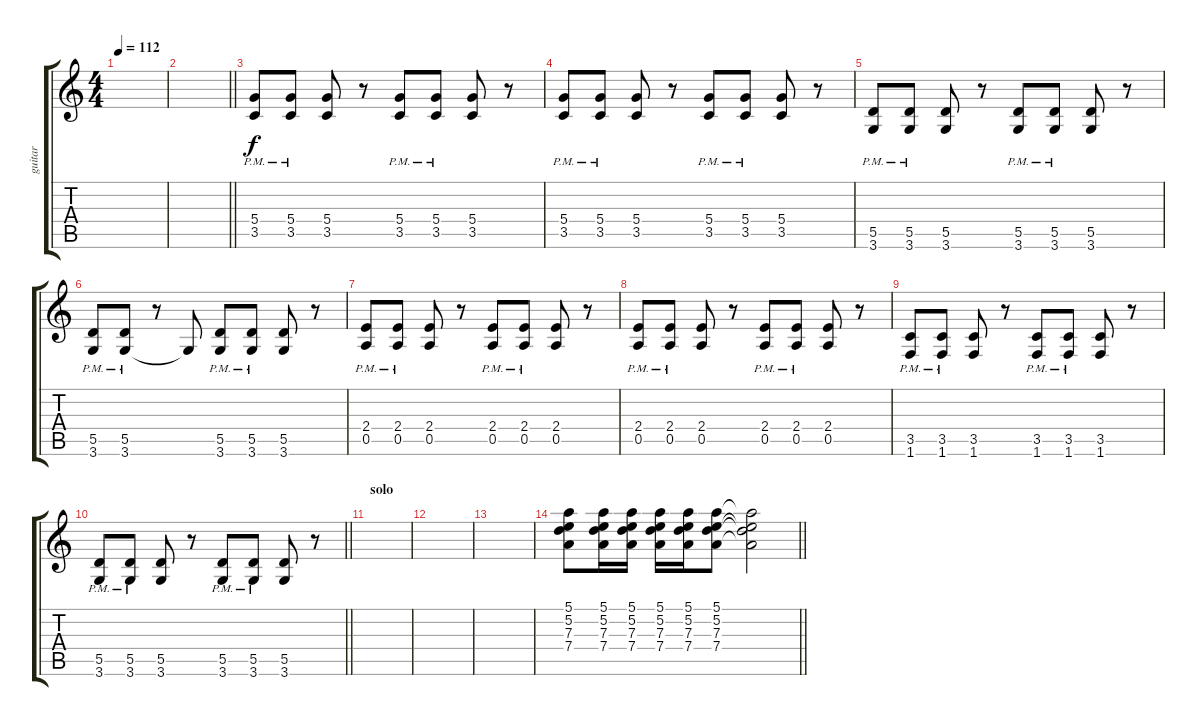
\track ("guitar" "guitar") {instrument electricguitarclean}
\staff {score tabs}
\tuning (E4 B3 G3 D3 A2 E2) {hide}
\ts (4 4)
\tempo 112
\clef g2
\ks c
|
\barLineRight lightlight
|
(5.4{pm} 3.5{pm}).8{instrument distortionguitar} (5.4{pm} 3.5{pm}).8 (5.4 3.5).8 r.8 (5.4{pm} 3.5{pm}).8 (5.4{pm} 3.5{pm}).8 (5.4 3.5).8 r.8 |
(5.4{pm} 3.5{pm}).8 (5.4{pm} 3.5{pm}).8 (5.4 3.5).8 r.8 (5.4{pm} 3.5{pm}).8 (5.4{pm} 3.5{pm}).8 (5.4 3.5).8 r.8 |
(5.5{pm} 3.6{pm}).8 (5.5{pm} 3.6{pm}).8 (5.5 3.6).8 r.8 (5.5{pm} 3.6{pm}).8 (5.5{pm} 3.6{pm}).8 (5.5 3.6).8 r.8 |
(5.5{pm} 3.6{pm}).8 (5.5{pm} 3.6{pm}).8 r.8 3.6{t}.8 (5.5{pm} 3.6{pm}).8 (5.5{pm} 3.6{pm}).8 (5.5 3.6).8 r.8 |
(2.4{pm} 0.5{pm}).8 (2.4{pm} 0.5{pm}).8 (2.4 0.5).8 r.8 (2.4{pm} 0.5{pm}).8 (2.4{pm} 0.5{pm}).8 (2.4 0.5).8 r.8 |
(2.4{pm} 0.5{pm}).8 (2.4{pm} 0.5{pm}).8 (2.4 0.5).8 r.8 (2.4{pm} 0.5{pm}).8 (2.4{pm} 0.5{pm}).8 (2.4 0.5).8 r.8 |
(3.5{pm} 1.6{pm}).8 (3.5{pm} 1.6{pm}).8 (3.5 1.6).8 r.8 (3.5{pm} 1.6{pm}).8 (3.5{pm} 1.6{pm}).8 (3.5 1.6).8 r.8 |
\barLineRight lightlight
(5.5{pm} 3.6{pm}).8 (5.5{pm} 3.6{pm}).8 (5.5 3.6).8 r.8 (5.5{pm} 3.6{pm}).8 (5.5{pm} 3.6{pm}).8 (5.5 3.6).8 r.8 |
\section ("" "solo")
|
|
|
\barLineRight lightlight
(5.1 5.2 7.3 7.4).8 (5.1 5.2 7.3 7.4).16 (5.1 5.2 7.3 7.4).16 (5.1 5.2 7.3 7.4).16 (5.1 5.2 7.3 7.4).16 (5.1 5.2 7.3 7.4).8 (5.1{t} 5.2{t} 7.3{t} 7.4{t}).2
